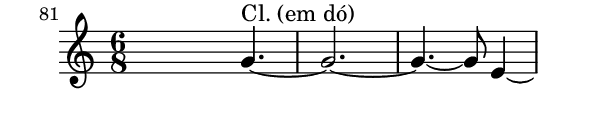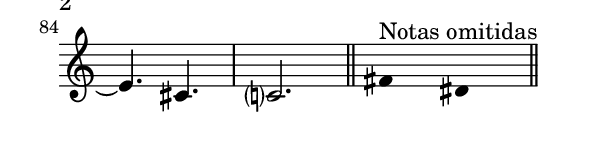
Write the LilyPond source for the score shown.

\version "2.10.33"

\include "../config/lib.ly"

\score {
  \new Staff {
      \time 6/8
      \relative c'' {
        \set Score.currentBarNumber = #81
        \bar ""
        \bracketUp
        s4. g4.~^\markup{Cl. (em dó)}
        g2.~
        g4.~ g8 e4~
        e4. cis
        c?2.
        \bar "||"
        \cadenzaOn
        \override Stem #'transparent = ##t
        fis4^\markup{Notas omitidas} dis
        \bar "||"
      }
    }
  \layout {
    \context {
      \Staff \consists "Horizontal_bracket_engraver"
    }
  }
}
\paper {
  paper-width = 10.1\cm
  paper-height = 3\cm
  line-width = 11\cm
  top-margin = -.1\cm
  left-margin = -1.2\cm
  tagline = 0
  indent = #0
}
